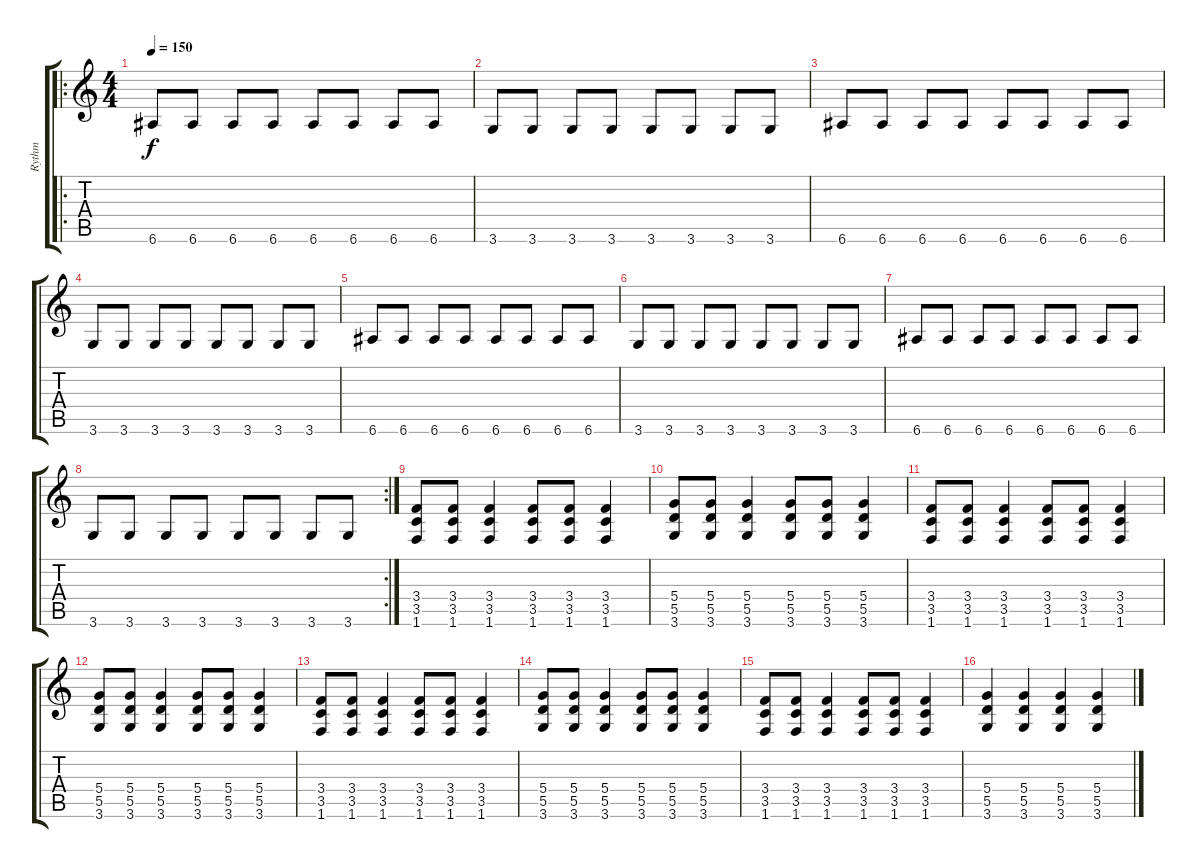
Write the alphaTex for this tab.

\track ("Rythm" "Rythm") {instrument electricguitarjazz}
\staff {score tabs}
\tuning (E4 B3 G3 D3 A2 E2) {hide}
\ro
\ts (4 4)
\tempo 150
\clef g2
\ks c
6.6.8{dy f} 6.6.8 6.6.8 6.6.8 6.6.8 6.6.8 6.6.8 6.6.8 |
3.6.8 3.6.8 3.6.8 3.6.8 3.6.8 3.6.8 3.6.8 3.6.8 |
6.6.8 6.6.8 6.6.8 6.6.8 6.6.8 6.6.8 6.6.8 6.6.8 |
3.6.8 3.6.8 3.6.8 3.6.8 3.6.8 3.6.8 3.6.8 3.6.8 |
6.6.8 6.6.8 6.6.8 6.6.8 6.6.8 6.6.8 6.6.8 6.6.8 |
3.6.8 3.6.8 3.6.8 3.6.8 3.6.8 3.6.8 3.6.8 3.6.8 |
6.6.8 6.6.8 6.6.8 6.6.8 6.6.8 6.6.8 6.6.8 6.6.8 |
\rc 2
3.6.8 3.6.8 3.6.8 3.6.8 3.6.8 3.6.8 3.6.8 3.6.8 |
(3.4 3.5 1.6).8 (3.4 3.5 1.6).8 (3.4 3.5 1.6).4 (3.4 3.5 1.6).8 (3.4 3.5 1.6).8 (3.4 3.5 1.6).4 |
(5.4 5.5 3.6).8 (5.4 5.5 3.6).8 (5.4 5.5 3.6).4 (5.4 5.5 3.6).8 (5.4 5.5 3.6).8 (5.4 5.5 3.6).4 |
(3.4 3.5 1.6).8 (3.4 3.5 1.6).8 (3.4 3.5 1.6).4 (3.4 3.5 1.6).8 (3.4 3.5 1.6).8 (3.4 3.5 1.6).4 |
(5.4 5.5 3.6).8 (5.4 5.5 3.6).8 (5.4 5.5 3.6).4 (5.4 5.5 3.6).8 (5.4 5.5 3.6).8 (5.4 5.5 3.6).4 |
(3.4 3.5 1.6).8 (3.4 3.5 1.6).8 (3.4 3.5 1.6).4 (3.4 3.5 1.6).8 (3.4 3.5 1.6).8 (3.4 3.5 1.6).4 |
(5.4 5.5 3.6).8 (5.4 5.5 3.6).8 (5.4 5.5 3.6).4 (5.4 5.5 3.6).8 (5.4 5.5 3.6).8 (5.4 5.5 3.6).4 |
(3.4 3.5 1.6).8 (3.4 3.5 1.6).8 (3.4 3.5 1.6).4 (3.4 3.5 1.6).8 (3.4 3.5 1.6).8 (3.4 3.5 1.6).4 |
(5.4 5.5 3.6).4 (5.4 5.5 3.6).4 (5.4 5.5 3.6).4 (5.4 5.5 3.6).4
